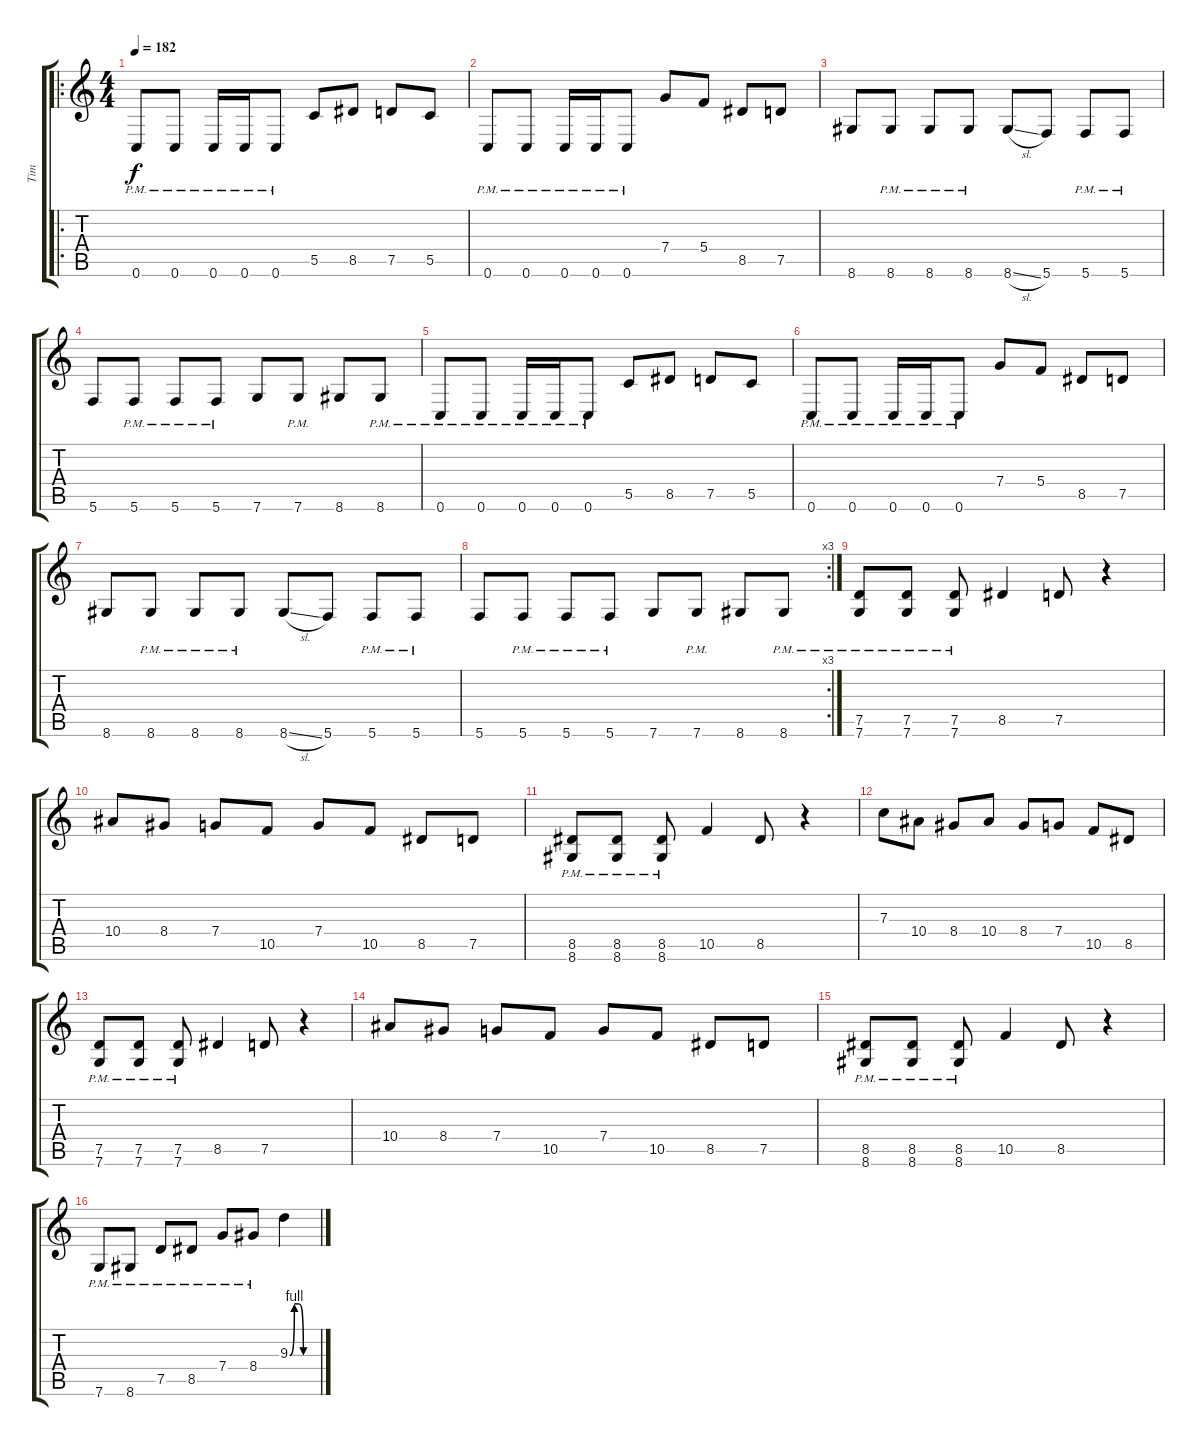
\track ("Tim" "Tim") {instrument distortionguitar}
\staff {score tabs}
\tuning (D4 A3 F3 C3 G2 C2) {hide}
\ro
\ts (4 4)
\tempo 182
\clef g2
\ks c
0.6{pm}.8{dy f} 0.6{pm}.8 0.6{pm}.16 0.6{pm}.16 0.6{pm}.8 5.5.8 8.5.8 7.5.8 5.5.8 |
0.6{pm}.8 0.6{pm}.8 0.6{pm}.16 0.6{pm}.16 0.6{pm}.8 7.4.8 5.4.8 8.5.8 7.5.8 |
8.6.8 8.6{pm}.8 8.6{pm}.8 8.6{pm}.8 8.6{sl}.8 5.6.8 5.6{pm}.8 5.6{pm}.8 |
5.6.8 5.6{pm}.8 5.6{pm}.8 5.6{pm}.8 7.6.8 7.6{pm}.8 8.6.8 8.6{pm}.8 |
0.6{pm}.8 0.6{pm}.8 0.6{pm}.16 0.6{pm}.16 0.6{pm}.8 5.5.8 8.5.8 7.5.8 5.5.8 |
0.6{pm}.8 0.6{pm}.8 0.6{pm}.16 0.6{pm}.16 0.6{pm}.8 7.4.8 5.4.8 8.5.8 7.5.8 |
8.6.8 8.6{pm}.8 8.6{pm}.8 8.6{pm}.8 8.6{sl}.8 5.6.8 5.6{pm}.8 5.6{pm}.8 |
\rc 3
5.6.8 5.6{pm}.8 5.6{pm}.8 5.6{pm}.8 7.6.8 7.6{pm}.8 8.6.8 8.6{pm}.8 |
(7.5{pm} 7.6{pm}).8 (7.5{pm} 7.6{pm}).8 (7.5{pm} 7.6{pm}).8 8.5.4 7.5.8 r.4 |
10.4.8 8.4.8 7.4.8 10.5.8 7.4.8 10.5.8 8.5.8 7.5.8 |
(8.5{pm} 8.6{pm}).8 (8.5{pm} 8.6{pm}).8 (8.5{pm} 8.6{pm}).8 10.5.4 8.5.8 r.4 |
7.3.8 10.4.8 8.4.8 10.4.8 8.4.8 7.4.8 10.5.8 8.5.8 |
(7.5{pm} 7.6{pm}).8 (7.5{pm} 7.6{pm}).8 (7.5{pm} 7.6{pm}).8 8.5.4 7.5.8 r.4 |
10.4.8 8.4.8 7.4.8 10.5.8 7.4.8 10.5.8 8.5.8 7.5.8 |
(8.5{pm} 8.6{pm}).8 (8.5{pm} 8.6{pm}).8 (8.5{pm} 8.6{pm}).8 10.5.4 8.5.8 r.4 |
7.6{pm}.8 8.6{pm}.8 7.5{pm}.8 8.5{pm}.8 7.4{pm}.8 8.4{pm}.8 9.3{be (custom 0 0 10 4 20 4 30 0 60 0)}.4
